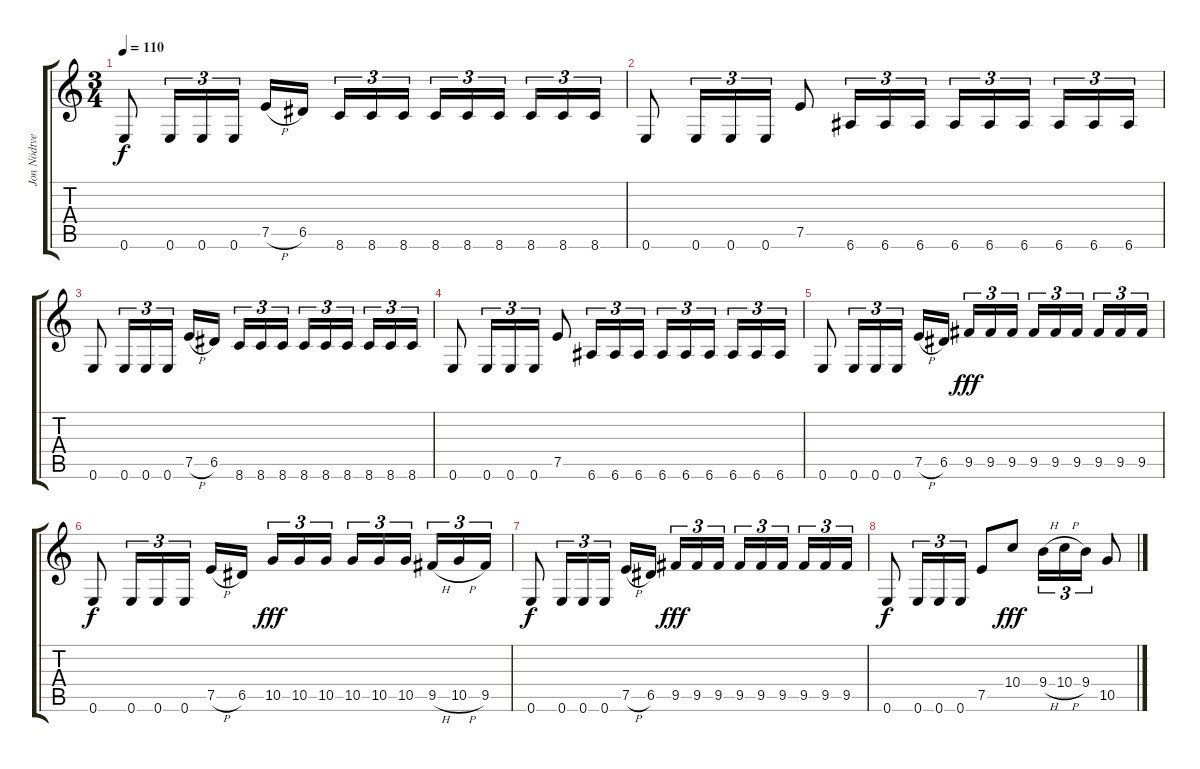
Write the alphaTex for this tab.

\track ("Jon Nödtveidt" "Jon Nödtve") {instrument overdrivenguitar}
\staff {score tabs}
\tuning (E4 B3 G3 D3 A2 E2) {hide}
\ts (3 4)
\tempo 110
\clef g2
\ks c
0.6.8{dy f} 0.6.16{tu (3 2)} 0.6.16{tu (3 2)} 0.6.16{tu (3 2)} 7.5{h}.16 6.5.16 8.6.16{tu (3 2)} 8.6.16{tu (3 2)} 8.6.16{tu (3 2)} 8.6.16{tu (3 2)} 8.6.16{tu (3 2)} 8.6.16{tu (3 2)} 8.6.16{tu (3 2)} 8.6.16{tu (3 2)} 8.6.16{tu (3 2)} |
0.6.8 0.6.16{tu (3 2)} 0.6.16{tu (3 2)} 0.6.16{tu (3 2)} 7.5.8 6.6.16{tu (3 2)} 6.6.16{tu (3 2)} 6.6.16{tu (3 2)} 6.6.16{tu (3 2)} 6.6.16{tu (3 2)} 6.6.16{tu (3 2)} 6.6.16{tu (3 2)} 6.6.16{tu (3 2)} 6.6.16{tu (3 2)} |
0.6.8 0.6.16{tu (3 2)} 0.6.16{tu (3 2)} 0.6.16{tu (3 2)} 7.5{h}.16 6.5.16 8.6.16{tu (3 2)} 8.6.16{tu (3 2)} 8.6.16{tu (3 2)} 8.6.16{tu (3 2)} 8.6.16{tu (3 2)} 8.6.16{tu (3 2)} 8.6.16{tu (3 2)} 8.6.16{tu (3 2)} 8.6.16{tu (3 2)} |
0.6.8 0.6.16{tu (3 2)} 0.6.16{tu (3 2)} 0.6.16{tu (3 2)} 7.5.8 6.6.16{tu (3 2)} 6.6.16{tu (3 2)} 6.6.16{tu (3 2)} 6.6.16{tu (3 2)} 6.6.16{tu (3 2)} 6.6.16{tu (3 2)} 6.6.16{tu (3 2)} 6.6.16{tu (3 2)} 6.6.16{tu (3 2)} |
0.6.8 0.6.16{tu (3 2)} 0.6.16{tu (3 2)} 0.6.16{tu (3 2)} 7.5{h}.16 6.5.16 9.5.16{tu (3 2) dy fff} 9.5.16{tu (3 2)} 9.5.16{tu (3 2)} 9.5.16{tu (3 2)} 9.5.16{tu (3 2)} 9.5.16{tu (3 2)} 9.5.16{tu (3 2)} 9.5.16{tu (3 2)} 9.5.16{tu (3 2)} |
0.6.8{dy f} 0.6.16{tu (3 2)} 0.6.16{tu (3 2)} 0.6.16{tu (3 2)} 7.5{h}.16 6.5.16 10.5.16{tu (3 2) dy fff} 10.5.16{tu (3 2)} 10.5.16{tu (3 2)} 10.5.16{tu (3 2)} 10.5.16{tu (3 2)} 10.5.16{tu (3 2)} 9.5{h}.16{tu (3 2)} 10.5{h}.16{tu (3 2)} 9.5.16{tu (3 2)} |
0.6.8{dy f} 0.6.16{tu (3 2)} 0.6.16{tu (3 2)} 0.6.16{tu (3 2)} 7.5{h}.16 6.5.16 9.5.16{tu (3 2) dy fff} 9.5.16{tu (3 2)} 9.5.16{tu (3 2)} 9.5.16{tu (3 2)} 9.5.16{tu (3 2)} 9.5.16{tu (3 2)} 9.5.16{tu (3 2)} 9.5.16{tu (3 2)} 9.5.16{tu (3 2)} |
0.6.8{dy f} 0.6.16{tu (3 2)} 0.6.16{tu (3 2)} 0.6.16{tu (3 2)} 7.5.8 10.4.8{dy fff} 9.4{h}.16{tu (3 2)} 10.4{h}.16{tu (3 2)} 9.4.16{tu (3 2)} 10.5.8
